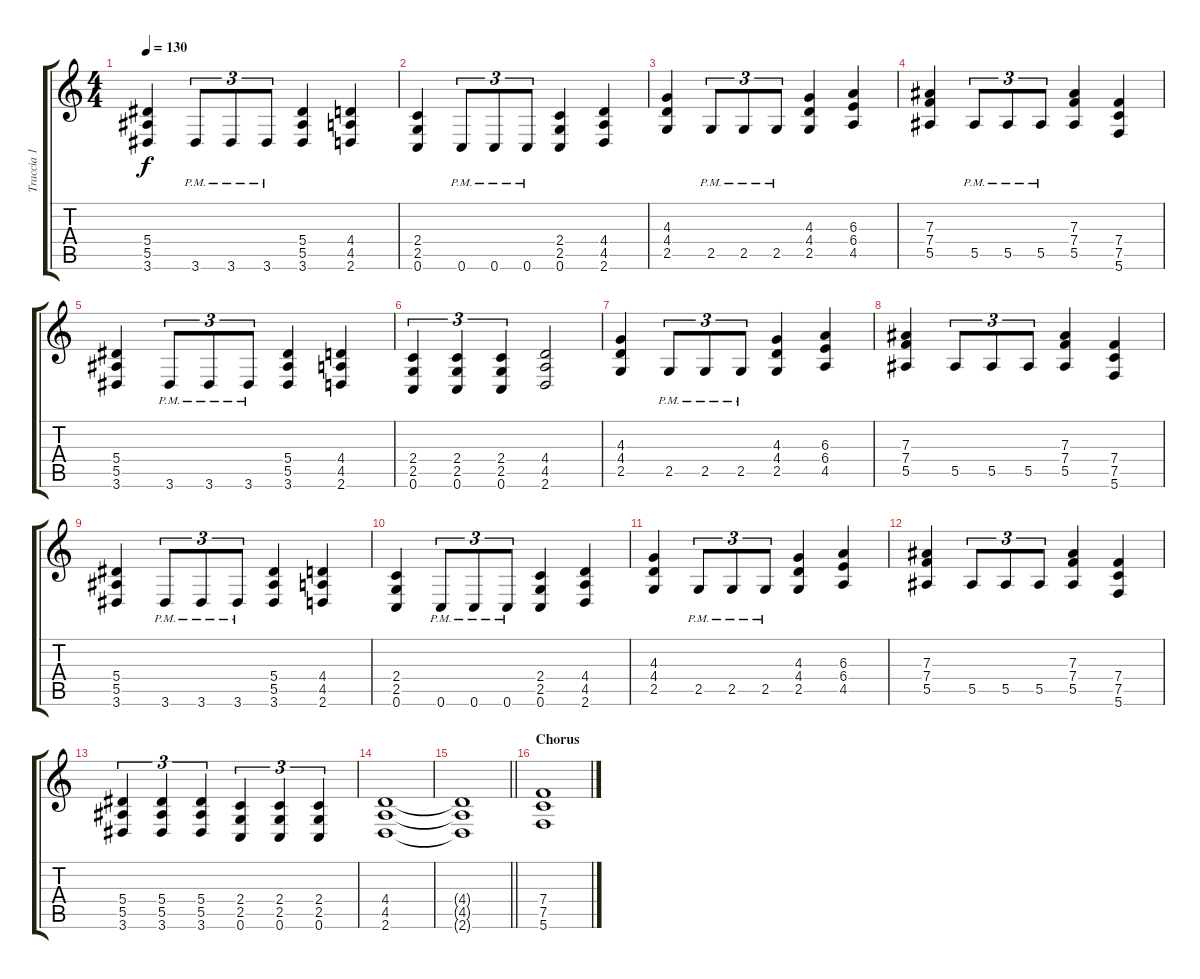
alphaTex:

\track ("Traccia 1" "Traccia 1") {instrument distortionguitar}
\staff {score tabs}
\tuning (C4 G3 Eb3 Bb2 F2 C2) {hide}
\ts (4 4)
\tempo 130
\clef g2
\ks c
(5.4 5.5 3.6).4{dy f} 3.6{pm}.8{tu (3 2)} 3.6{pm}.8{tu (3 2)} 3.6{pm}.8{tu (3 2)} (5.4 5.5 3.6).4 (4.4 4.5 2.6).4 |
(2.4 2.5 0.6).4 0.6{pm}.8{tu (3 2)} 0.6{pm}.8{tu (3 2)} 0.6{pm}.8{tu (3 2)} (2.4 2.5 0.6).4 (4.4 4.5 2.6).4 |
(4.3 4.4 2.5).4 2.5{pm}.8{tu (3 2)} 2.5{pm}.8{tu (3 2)} 2.5{pm}.8{tu (3 2)} (4.3 4.4 2.5).4 (6.3 6.4 4.5).4 |
(7.3 7.4 5.5).4 5.5{pm}.8{tu (3 2)} 5.5{pm}.8{tu (3 2)} 5.5{pm}.8{tu (3 2)} (7.3 7.4 5.5).4 (7.4 7.5 5.6).4 |
(5.4 5.5 3.6).4 3.6{pm}.8{tu (3 2)} 3.6{pm}.8{tu (3 2)} 3.6{pm}.8{tu (3 2)} (5.4 5.5 3.6).4 (4.4 4.5 2.6).4 |
(2.4 2.5 0.6).4{tu (3 2)} (2.4 2.5 0.6).4{tu (3 2)} (2.4 2.5 0.6).4{tu (3 2)} (4.4 4.5 2.6).2 |
(4.3 4.4 2.5).4 2.5{pm}.8{tu (3 2)} 2.5{pm}.8{tu (3 2)} 2.5{pm}.8{tu (3 2)} (4.3 4.4 2.5).4 (6.3 6.4 4.5).4 |
(7.3 7.4 5.5).4 5.5.8{tu (3 2)} 5.5.8{tu (3 2)} 5.5.8{tu (3 2)} (7.3 7.4 5.5).4 (7.4 7.5 5.6).4 |
(5.4 5.5 3.6).4 3.6{pm}.8{tu (3 2)} 3.6{pm}.8{tu (3 2)} 3.6{pm}.8{tu (3 2)} (5.4 5.5 3.6).4 (4.4 4.5 2.6).4 |
(2.4 2.5 0.6).4 0.6{pm}.8{tu (3 2)} 0.6{pm}.8{tu (3 2)} 0.6{pm}.8{tu (3 2)} (2.4 2.5 0.6).4 (4.4 4.5 2.6).4 |
(4.3 4.4 2.5).4 2.5{pm}.8{tu (3 2)} 2.5{pm}.8{tu (3 2)} 2.5{pm}.8{tu (3 2)} (4.3 4.4 2.5).4 (6.3 6.4 4.5).4 |
(7.3 7.4 5.5).4 5.5.8{tu (3 2)} 5.5.8{tu (3 2)} 5.5.8{tu (3 2)} (7.3 7.4 5.5).4 (7.4 7.5 5.6).4 |
(5.4 5.5 3.6).4{tu (3 2)} (5.4 5.5 3.6).4{tu (3 2)} (5.4 5.5 3.6).4{tu (3 2)} (2.4 2.5 0.6).4{tu (3 2)} (2.4 2.5 0.6).4{tu (3 2)} (2.4 2.5 0.6).4{tu (3 2)} |
(4.4 4.5 2.6).1 |
\barLineRight lightlight
(4.4{t} 4.5{t} 2.6{t}).1 |
\section ("" "Chorus")
(7.4 7.5 5.6).1
